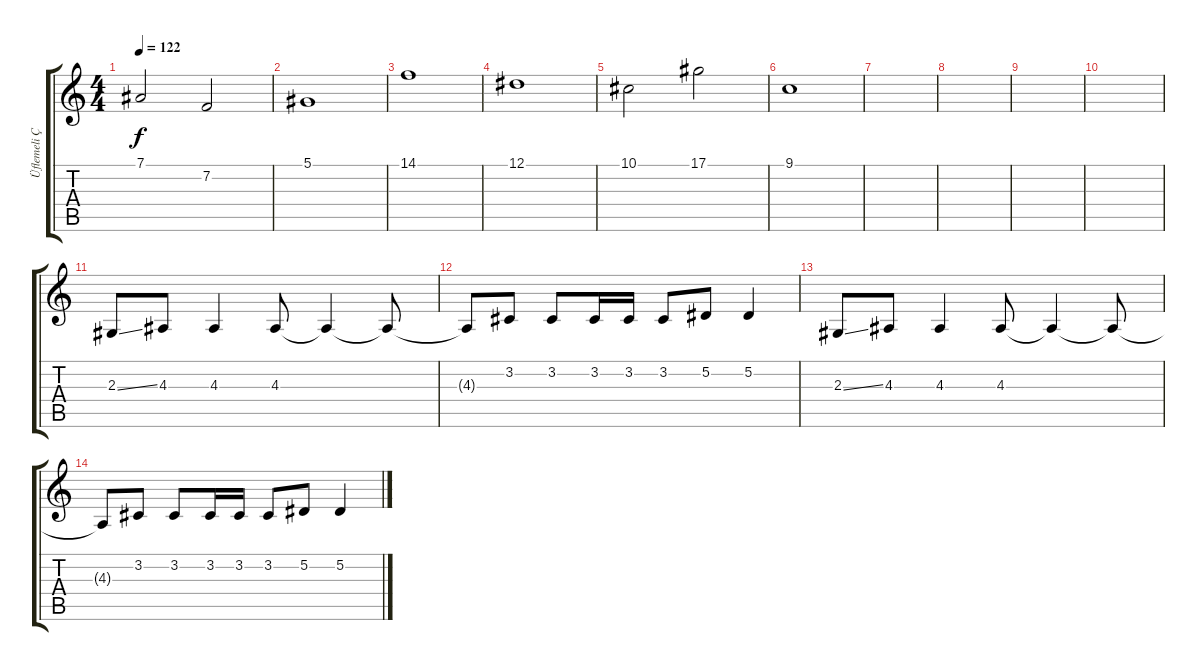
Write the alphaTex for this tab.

\track ("Üflemeli Çalgılar-1" "Üflemeli Ç") {instrument tuba}
\staff {score tabs}
\tuning (Eb4 Bb3 Gb3 Db3 Ab2 Eb2) {hide}
\ts (4 4)
\tempo 122
\clef g2
\ks c
7.1.2{dy f} 7.2.2 |
5.1.1 |
14.1.1 |
12.1.1 |
10.1.2 17.1.2 |
9.1.1 |
|
|
|
|
2.3{ss}.8 4.3.8 4.3.4 4.3.8 4.3{t}.4 4.3{t}.8 |
4.3{t}.8 3.2.8 3.2.8 3.2.16 3.2.16 3.2.8 5.2.8 5.2.4 |
2.3{ss}.8 4.3.8 4.3.4 4.3.8 4.3{t}.4 4.3{t}.8 |
4.3{t}.8 3.2.8 3.2.8 3.2.16 3.2.16 3.2.8 5.2.8 5.2.4
